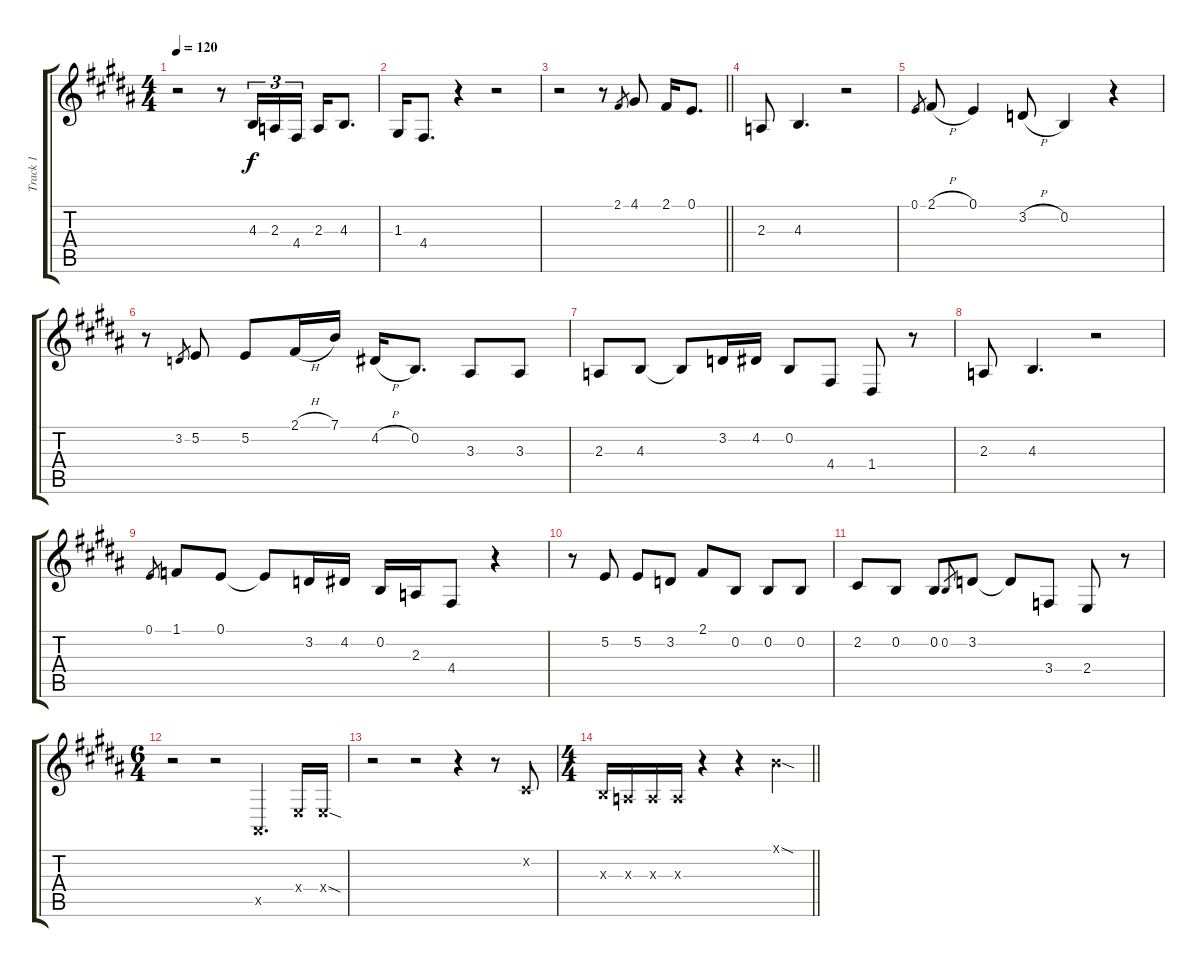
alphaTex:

\track ("Track 1" "Track 1") {instrument tenorsax}
\staff {score tabs}
\tuning (E4 B3 G3 D3 A2 E2) {hide}
\ts (4 4)
\tempo 120
\clef g2
\ks b
r.2{dy f} r.8 4.3.16{tu (3 2)} 2.3.16{tu (3 2)} 4.4.16{tu (3 2)} 2.3.16 4.3.8{d} |
1.3.16 4.4.8{d} r.4 r.2 |
\barLineRight lightlight
r.2 r.8 2.1.8{gr} 4.1.8 2.1.16 0.1.8{d} |
2.3.8 4.3.4{d} r.2 |
0.1.8{gr} 2.1{h}.8 0.1.4 3.2{h}.8 0.2.4 r.4 |
r.8 3.2.8{gr} 5.2.8 5.2.8 2.1{h}.16 7.1.16 4.2{h}.16 0.2.8{d} 3.3.8 3.3.8 |
2.3.8 4.3.8 4.3{t}.8 3.2.16 4.2.16 0.2.8 4.4.8 1.4.8 r.8 |
2.3.8 4.3.4{d} r.2 |
0.1.8{gr} 1.1.8 0.1.8 0.1{t}.8 3.2.16 4.2.16 0.2.16 2.3.16 4.4.8 r.4 |
r.8 5.2.8 5.2.8 3.2.8 2.1.8 0.2.8 0.2.8 0.2.8 |
2.2.8 0.2.8 0.2.8 0.2.8{gr} 3.2.8 3.2{t}.8 3.4.8 2.4.8 r.8 |
\ts (6 4)
r.2 r.2 1.5{x}.4{d} 2.4{x}.16 2.4{sod x}.16 |
r.2 r.2 r.4 r.8 2.2{x}.8 |
\ts (4 4)
\barLineRight lightlight
4.3{x}.16 2.3{x}.16 2.3{x}.16 2.3{x}.16 r.4 r.4 7.1{sod x}.4
